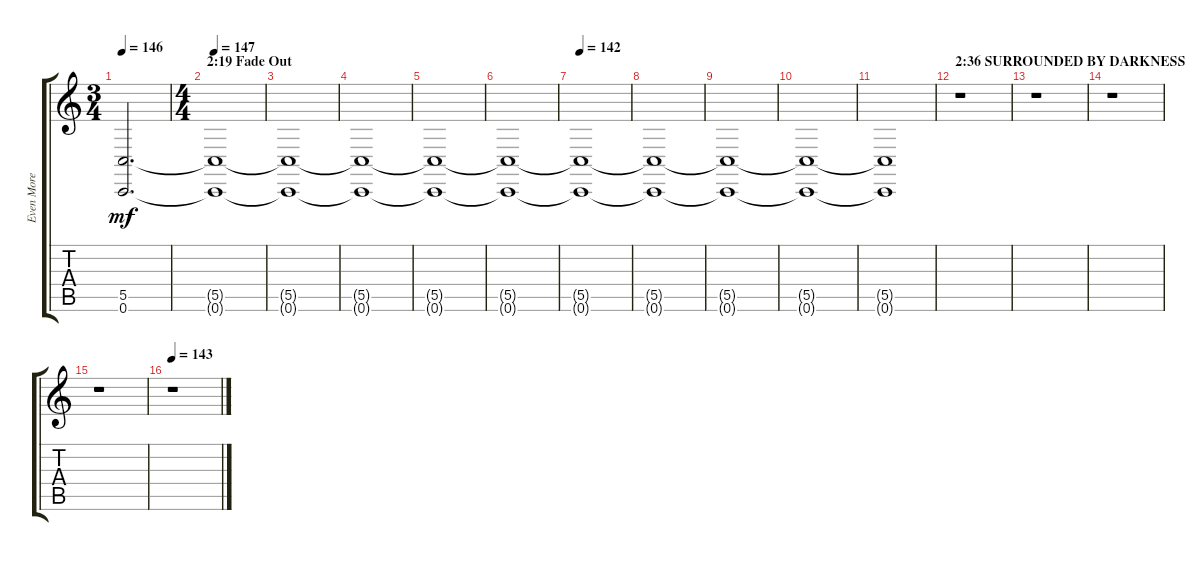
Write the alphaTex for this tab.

\track ("Even More More Keys" "Even More ") {instrument oboe}
\staff {score tabs}
\tuning (D4 A3 F3 C3 G2 C2) {hide}
\ts (3 4)
\tempo 146
\clef g2
\ks c
(5.5 0.6).2{d dy mf} |
\ts (4 4)
\section ("" "2:19 Fade Out")
\tempo 147
(5.5{t} 0.6{t}).1 |
(5.5{t} 0.6{t}).1 |
(5.5{t} 0.6{t}).1 |
(5.5{t} 0.6{t}).1 |
(5.5{t} 0.6{t}).1 |
\tempo 142
(5.5{t} 0.6{t}).1 |
(5.5{t} 0.6{t}).1 |
(5.5{t} 0.6{t}).1 |
(5.5{t} 0.6{t}).1 |
(5.5{t} 0.6{t}).1 |
\section ("" "2:36 SURROUNDED BY DARKNESS")
r.1 |
r.1 |
r.1 |
r.1 |
\tempo 143
r.1
